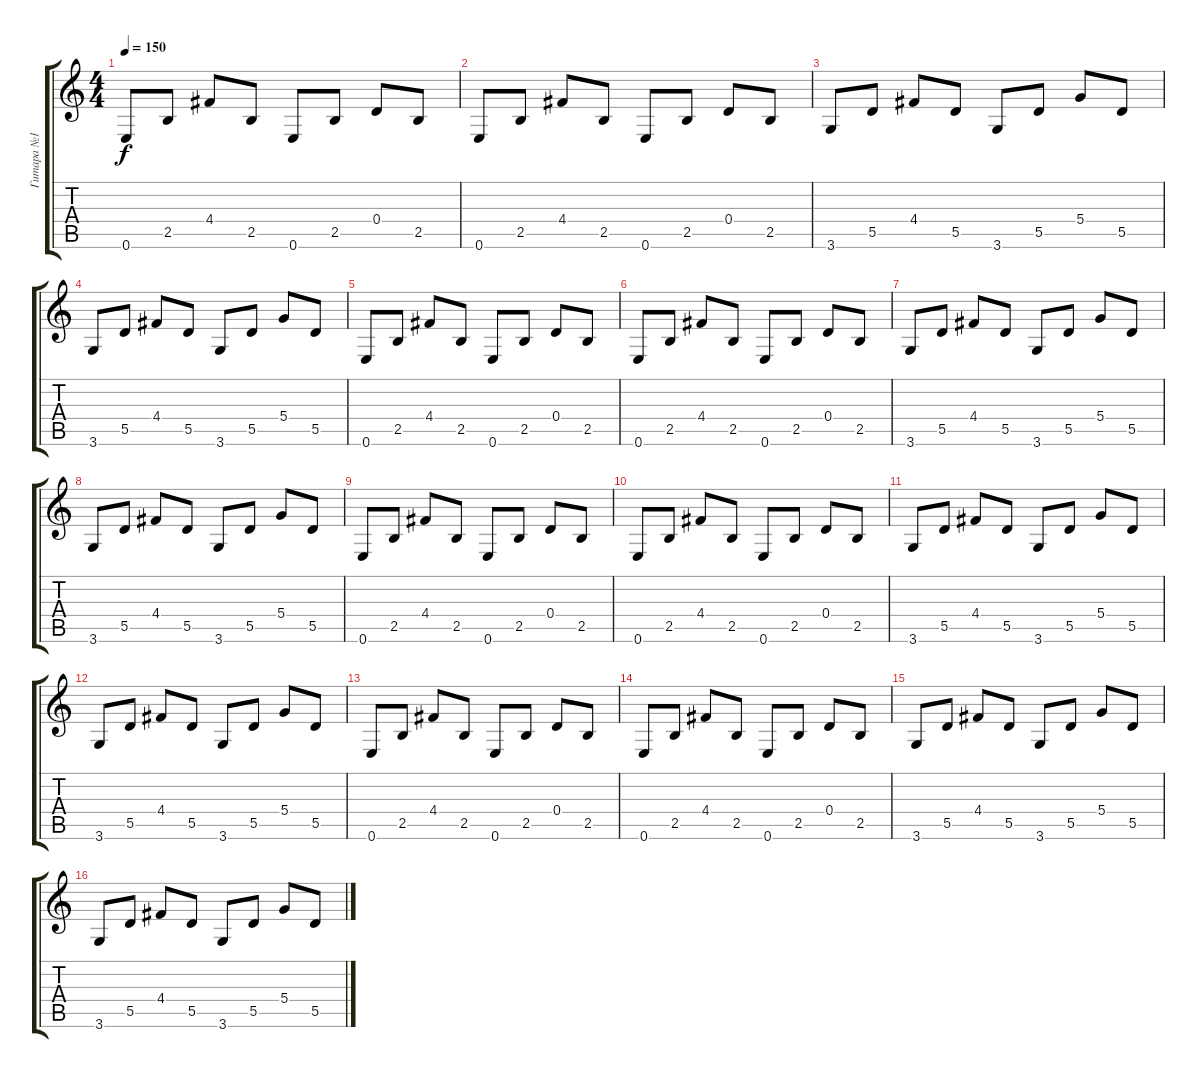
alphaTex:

\track ("Гитара №1" "Гитара №1") {instrument acousticguitarsteel}
\staff {score tabs}
\tuning (E4 B3 G3 D3 A2 E2) {hide}
\ts (4 4)
\tempo 150
\clef g2
\ks c
0.6.8{dy f} 2.5.8 4.4.8 2.5.8 0.6.8 2.5.8 0.4.8 2.5.8 |
0.6.8 2.5.8 4.4.8 2.5.8 0.6.8 2.5.8 0.4.8 2.5.8 |
3.6.8 5.5.8 4.4.8 5.5.8 3.6.8 5.5.8 5.4.8 5.5.8 |
3.6.8 5.5.8 4.4.8 5.5.8 3.6.8 5.5.8 5.4.8 5.5.8 |
0.6.8 2.5.8 4.4.8 2.5.8 0.6.8 2.5.8 0.4.8 2.5.8 |
0.6.8 2.5.8 4.4.8 2.5.8 0.6.8 2.5.8 0.4.8 2.5.8 |
3.6.8 5.5.8 4.4.8 5.5.8 3.6.8 5.5.8 5.4.8 5.5.8 |
3.6.8 5.5.8 4.4.8 5.5.8 3.6.8 5.5.8 5.4.8 5.5.8 |
0.6.8 2.5.8 4.4.8 2.5.8 0.6.8 2.5.8 0.4.8 2.5.8 |
0.6.8 2.5.8 4.4.8 2.5.8 0.6.8 2.5.8 0.4.8 2.5.8 |
3.6.8 5.5.8 4.4.8 5.5.8 3.6.8 5.5.8 5.4.8 5.5.8 |
3.6.8 5.5.8 4.4.8 5.5.8 3.6.8 5.5.8 5.4.8 5.5.8 |
0.6.8 2.5.8 4.4.8 2.5.8 0.6.8 2.5.8 0.4.8 2.5.8 |
0.6.8 2.5.8 4.4.8 2.5.8 0.6.8 2.5.8 0.4.8 2.5.8 |
3.6.8 5.5.8 4.4.8 5.5.8 3.6.8 5.5.8 5.4.8 5.5.8 |
3.6.8 5.5.8 4.4.8 5.5.8 3.6.8 5.5.8 5.4.8 5.5.8
